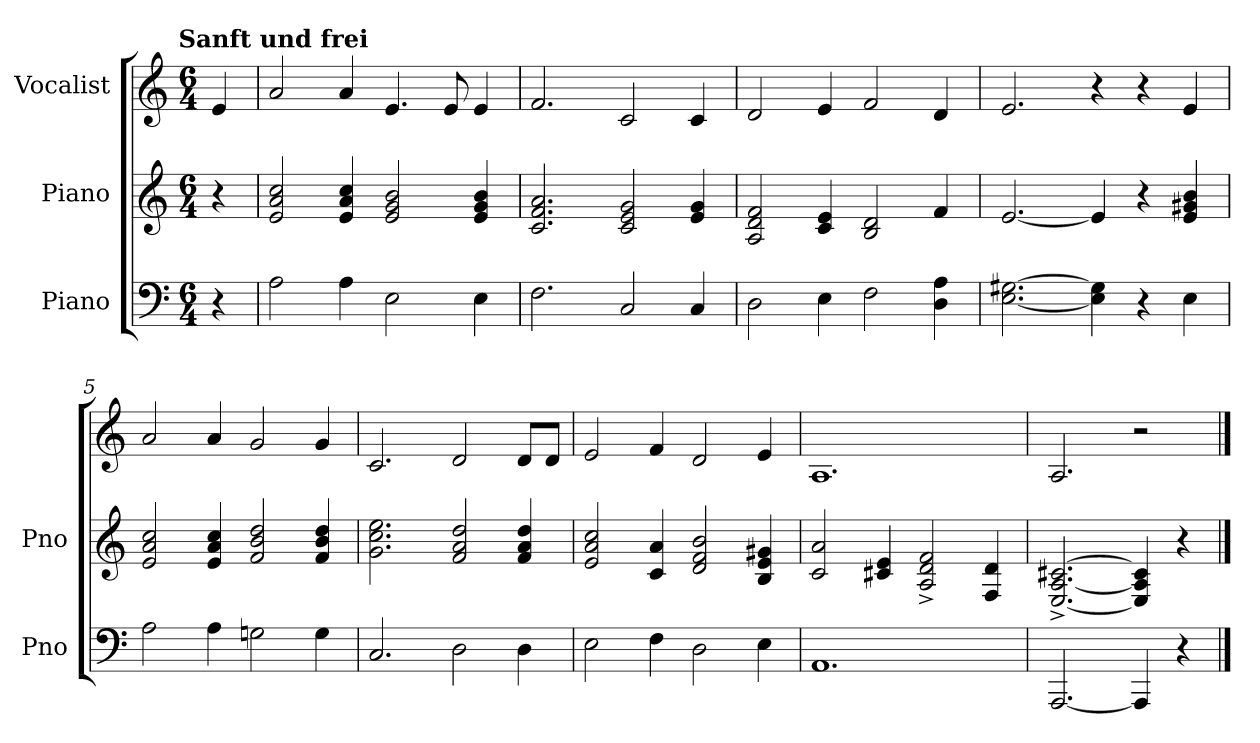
**kern	**kern	**kern
*part3	*part2	*part1
*staff3	*staff2	*staff1
*I"Piano	*I"Piano	*I"Vocalist
*I'Pno	*I'Pno	*
*clefF4	*clefG2	*clefG2
*k[]	*k[]	*k[]
*a:	*a:	*a:
!!LO:TX:omd:t=Sanft und frei
*M6/4	*M6/4	*M6/4
*MM120	*MM120	*MM120
=	=	=
4r	4r	4e
=1	=1	=1
2A	2e 2a 2cc	2a
4A	4e 4a 4cc	4a
2E	2e 2g 2b	4.e
.	.	8e
4E	4e 4g 4b	4e
=2	=2	=2
2.F	2.c 2.f 2.a	2.f
2C	2c 2e 2g	2c
4C	4e 4g	4c
=3	=3	=3
2D	2A 2d 2f	2d
4E	4c 4e	4e
2F	2B 2d	2f
4D 4A	4f	4d
=4	=4	=4
[2.E [2.G#X	[2.e	2.e
4E] 4G#]	4e]	4r
4r	4r	4r
4E	4e 4g#X 4b	4e
=5	=5	=5
2A	2e 2a 2cc	2a
4A	4e 4a 4cc	4a
2Gn	2f 2b 2dd	2g
4G	4f 4b 4dd	4g
=6	=6	=6
2.C	2.g 2.cc 2.ee	2.c
2D	2f 2a 2dd	2d
4D	4f 4a 4dd	8dL
.	.	8dJ
=7	=7	=7
2E	2e 2a 2cc	2e
4F	4c 4a	4f
2D	2d 2f 2b	2d
4E	4B 4e 4g#X	4e
=8	=8	=8
1.AA	2c 2a	1.A
.	4c#X 4e	.
.	2A^ 2d^ 2f^	.
.	4F 4d	.
=9	=9	=9
[2.AAA	[2.E^ [2.A^ [2.c#X^	2.A
4AAA]	4E] 4A] 4c#]	2r
4r	4r	.
==	==	==
*-	*-	*-
